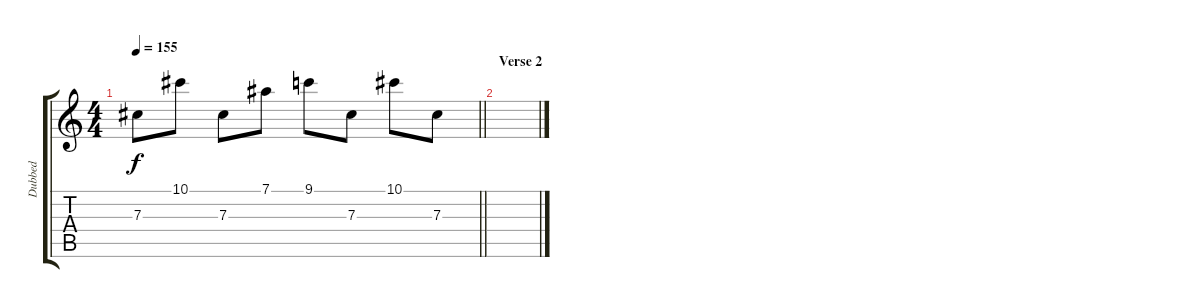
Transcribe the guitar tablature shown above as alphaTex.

\track ("Dubbed" "Dubbed") {instrument distortionguitar}
\staff {score tabs}
\tuning (Eb4 Bb3 Gb3 Db3 Ab2 Db2) {hide}
\ts (4 4)
\tempo 155
\clef g2
\barLineRight lightlight
\ks c
7.3.8{dy f} 10.1.8 7.3.8 7.1.8 9.1.8 7.3.8 10.1.8 7.3.8 |
\section ("" "Verse 2")
